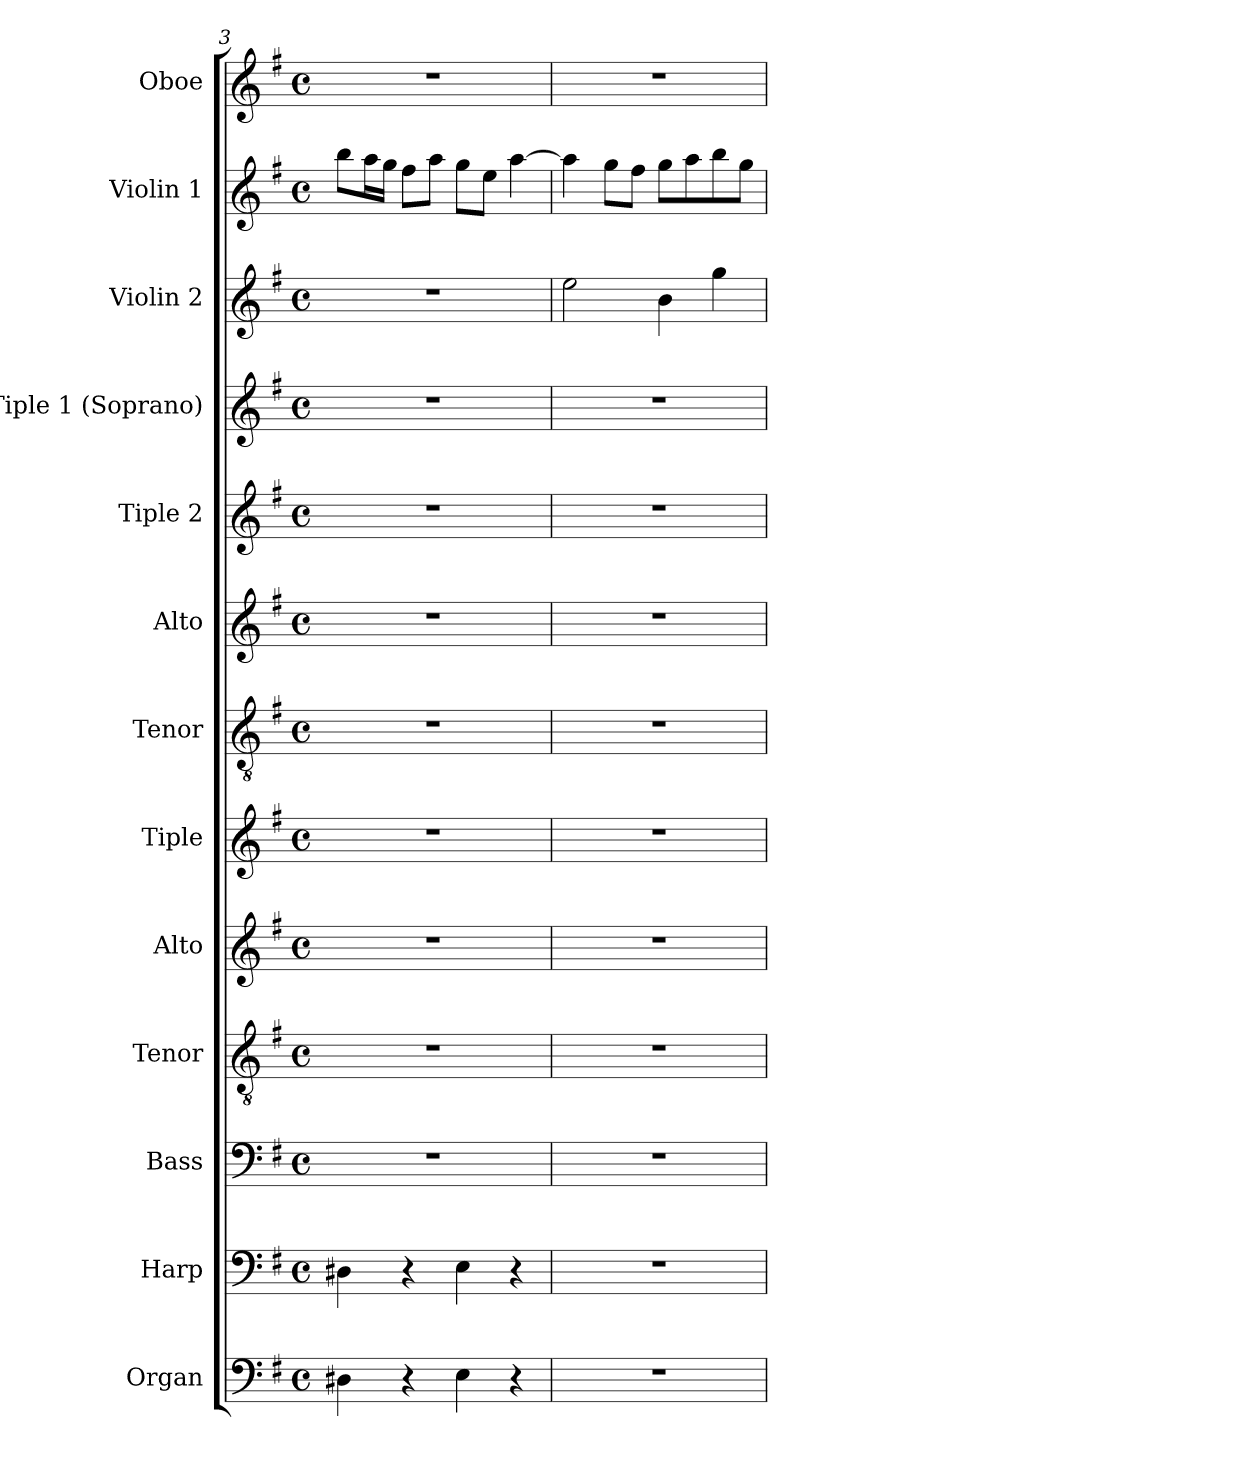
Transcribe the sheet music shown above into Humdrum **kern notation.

**kern	**kern	**kern	**kern	**kern	**kern	**kern	**kern	**kern	**kern	**kern	**kern	**kern
*part13	*part12	*part11	*part10	*part9	*part8	*part7	*part6	*part5	*part4	*part3	*part2	*part1
*staff13	*staff12	*staff11	*staff10	*staff9	*staff8	*staff7	*staff6	*staff5	*staff4	*staff3	*staff2	*staff1
*I"Organ	*I"Harp	*I"Bass	*I"Tenor	*I"Alto	*I"Tiple	*I"Tenor	*I"Alto	*I"Tiple 2	*I"Tiple 1 (Soprano)	*I"Violin 2	*I"Violin 1	*I"Oboe
*I'Org.	*I'Hp.	*I'B.	*I'T.	*I'A.	*	*I'T.	*I'A.	*	*I'S1.	*I'Vln. 2	*I'Vln. 1	*I'Ob.
*clefF4	*clefF4	*clefF4	*clefGv2	*clefG2	*clefG2	*clefGv2	*clefG2	*clefG2	*clefG2	*clefG2	*clefG2	*clefG2
*	*	*	*ITrd7c12	*	*	*ITrd7c12	*	*	*	*	*	*
*k[f#]	*k[f#]	*k[f#]	*k[f#]	*k[f#]	*k[f#]	*k[f#]	*k[f#]	*k[f#]	*k[f#]	*k[f#]	*k[f#]	*k[f#]
*G:	*G:	*G:	*G:	*G:	*G:	*G:	*G:	*G:	*G:	*G:	*G:	*G:
*M4/4	*M4/4	*M4/4	*M4/4	*M4/4	*M4/4	*M4/4	*M4/4	*M4/4	*M4/4	*M4/4	*M4/4	*M4/4
*met(c)	*met(c)	*met(c)	*met(c)	*met(c)	*met(c)	*met(c)	*met(c)	*met(c)	*met(c)	*met(c)	*met(c)	*met(c)
=3	=3	=3	=3	=3	=3	=3	=3	=3	=3	=3	=3	=3
4D#Xi\	4D#Xi\	1r	1r	1r	1r	1r	1r	1r	1r	1r	8bbi\L	1r
.	.	.	.	.	.	.	.	.	.	.	16aai\L	.
.	.	.	.	.	.	.	.	.	.	.	16ggi\JJ	.
4r	4r	.	.	.	.	.	.	.	.	.	8ff#i\L	.
.	.	.	.	.	.	.	.	.	.	.	8aai\J	.
4Ei\	4Ei\	.	.	.	.	.	.	.	.	.	8ggi\L	.
.	.	.	.	.	.	.	.	.	.	.	8eei\J	.
4r	4r	.	.	.	.	.	.	.	.	.	[4aai\	.
=4	=4	=4	=4	=4	=4	=4	=4	=4	=4	=4	=4	=4
1r	1r	1r	1r	1r	1r	1r	1r	1r	1r	2eei\	4aai\]	1r
.	.	.	.	.	.	.	.	.	.	.	8ggi\L	.
.	.	.	.	.	.	.	.	.	.	.	8ff#i\J	.
.	.	.	.	.	.	.	.	.	.	4bi\	8ggi\L	.
.	.	.	.	.	.	.	.	.	.	.	8aai\	.
.	.	.	.	.	.	.	.	.	.	4ggi\	8bbi\	.
.	.	.	.	.	.	.	.	.	.	.	8ggi\J	.
=	=	=	=	=	=	=	=	=	=	=	=	=
*-	*-	*-	*-	*-	*-	*-	*-	*-	*-	*-	*-	*-
